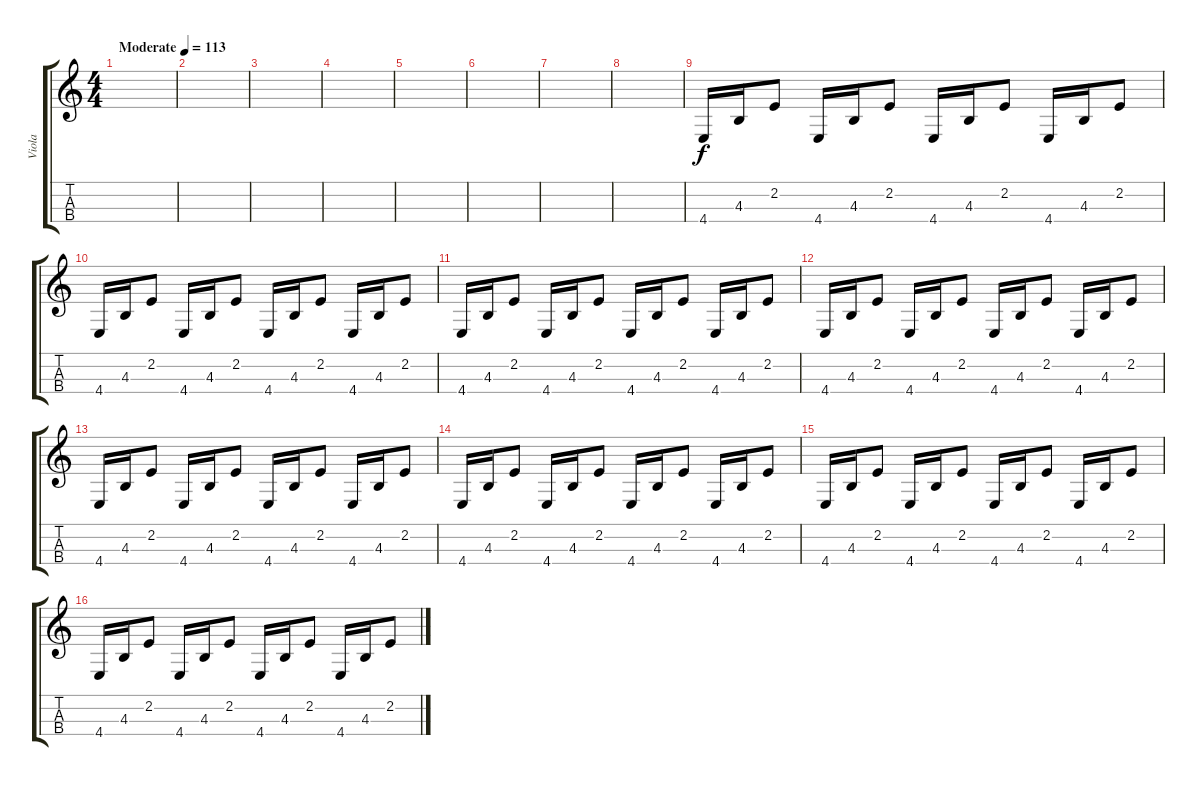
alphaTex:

\track ("Viola" "Viola") {instrument viola}
\staff {score tabs}
\tuning (A4 D4 G3 C3) {hide}
\ts (4 4)
\tempo (113 "Moderate")
\clef g2
\ks c
|
|
|
|
|
|
|
|
4.4.16 4.3.16 2.2.8 4.4.16 4.3.16 2.2.8 4.4.16 4.3.16 2.2.8 4.4.16 4.3.16 2.2.8 |
4.4.16 4.3.16 2.2.8 4.4.16 4.3.16 2.2.8 4.4.16 4.3.16 2.2.8 4.4.16 4.3.16 2.2.8 |
4.4.16 4.3.16 2.2.8 4.4.16 4.3.16 2.2.8 4.4.16 4.3.16 2.2.8 4.4.16 4.3.16 2.2.8 |
4.4.16 4.3.16 2.2.8 4.4.16 4.3.16 2.2.8 4.4.16 4.3.16 2.2.8 4.4.16 4.3.16 2.2.8 |
4.4.16 4.3.16 2.2.8 4.4.16 4.3.16 2.2.8 4.4.16 4.3.16 2.2.8 4.4.16 4.3.16 2.2.8 |
4.4.16 4.3.16 2.2.8 4.4.16 4.3.16 2.2.8 4.4.16 4.3.16 2.2.8 4.4.16 4.3.16 2.2.8 |
4.4.16 4.3.16 2.2.8 4.4.16 4.3.16 2.2.8 4.4.16 4.3.16 2.2.8 4.4.16 4.3.16 2.2.8 |
4.4.16 4.3.16 2.2.8 4.4.16 4.3.16 2.2.8 4.4.16 4.3.16 2.2.8 4.4.16 4.3.16 2.2.8
